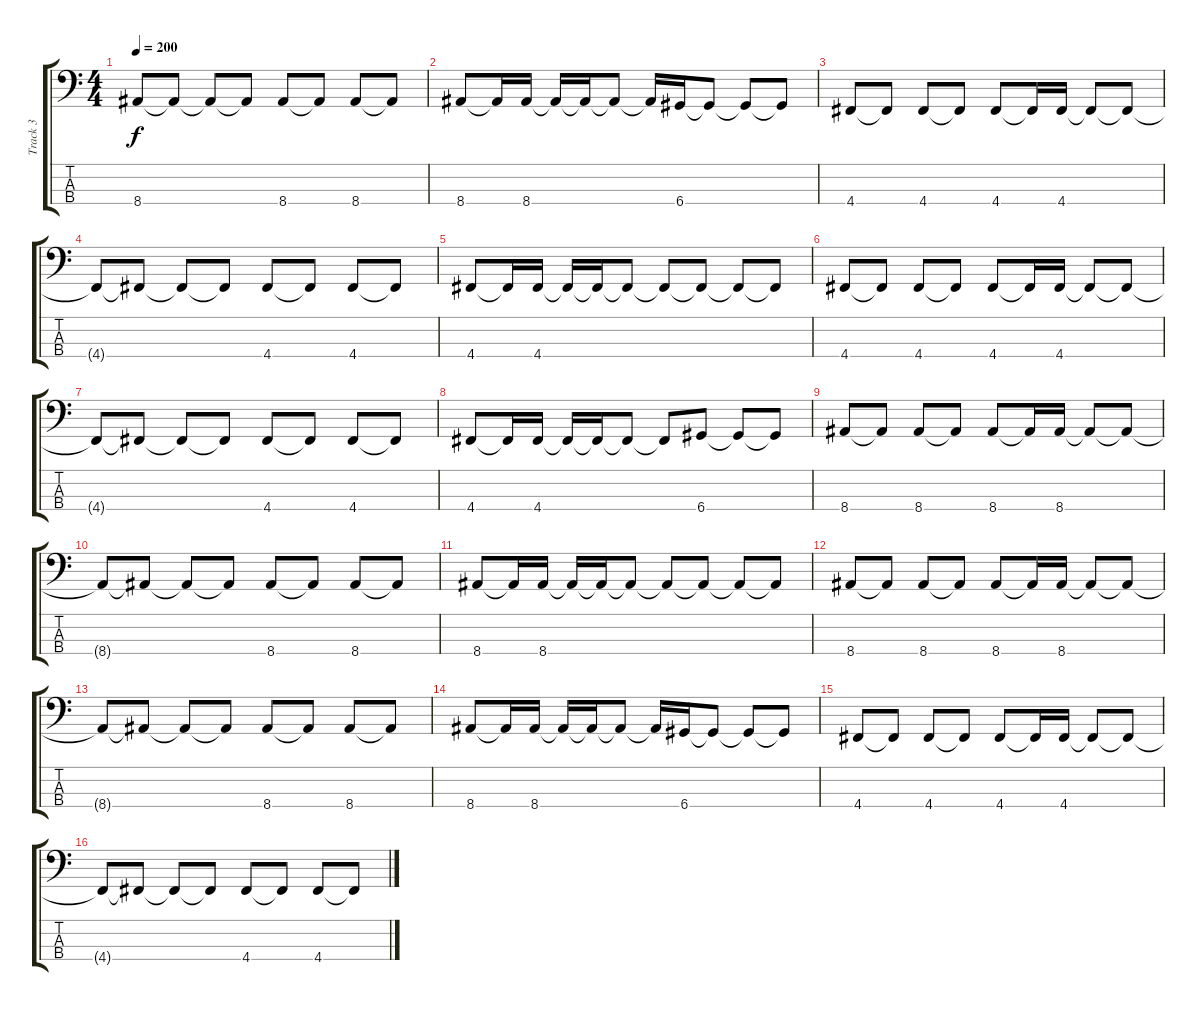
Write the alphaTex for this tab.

\track ("Track 3" "Track 3") {instrument electricbassfinger}
\staff {score tabs}
\tuning (G2 D2 A1 D1) {hide}
\ts (4 4)
\tempo 200
\clef f4
\ks c
8.4{t}.8{dy f} 8.4{t}.8 8.4{t}.8 8.4{t}.8 8.4.8 8.4{t}.8 8.4.8 8.4{t}.8 |
8.4.8 8.4{t}.16 8.4.16 8.4{t}.16 8.4{t}.16 8.4{t}.8 8.4{t}.16 6.4.16 6.4{t}.8 6.4{t}.8 6.4{t}.8 |
4.4.8 4.4{t}.8 4.4.8 4.4{t}.8 4.4.8 4.4{t}.16 4.4.16 4.4{t}.8 4.4{t}.8 |
4.4{t}.8 4.4{t}.8 4.4{t}.8 4.4{t}.8 4.4.8 4.4{t}.8 4.4.8 4.4{t}.8 |
4.4.8 4.4{t}.16 4.4.16 4.4{t}.16 4.4{t}.16 4.4{t}.8 4.4{t}.8 4.4{t}.8 4.4{t}.8 4.4{t}.8 |
4.4.8 4.4{t}.8 4.4.8 4.4{t}.8 4.4.8 4.4{t}.16 4.4.16 4.4{t}.8 4.4{t}.8 |
4.4{t}.8 4.4{t}.8 4.4{t}.8 4.4{t}.8 4.4.8 4.4{t}.8 4.4.8 4.4{t}.8 |
4.4.8 4.4{t}.16 4.4.16 4.4{t}.16 4.4{t}.16 4.4{t}.8 4.4{t}.8 6.4.8 6.4{t}.8 6.4{t}.8 |
8.4.8 8.4{t}.8 8.4.8 8.4{t}.8 8.4.8 8.4{t}.16 8.4.16 8.4{t}.8 8.4{t}.8 |
8.4{t}.8 8.4{t}.8 8.4{t}.8 8.4{t}.8 8.4.8 8.4{t}.8 8.4.8 8.4{t}.8 |
8.4.8 8.4{t}.16 8.4.16 8.4{t}.16 8.4{t}.16 8.4{t}.8 8.4{t}.8 8.4{t}.8 8.4{t}.8 8.4{t}.8 |
8.4.8 8.4{t}.8 8.4.8 8.4{t}.8 8.4.8 8.4{t}.16 8.4.16 8.4{t}.8 8.4{t}.8 |
8.4{t}.8 8.4{t}.8 8.4{t}.8 8.4{t}.8 8.4.8 8.4{t}.8 8.4.8 8.4{t}.8 |
8.4.8 8.4{t}.16 8.4.16 8.4{t}.16 8.4{t}.16 8.4{t}.8 8.4{t}.16 6.4.16 6.4{t}.8 6.4{t}.8 6.4{t}.8 |
4.4.8 4.4{t}.8 4.4.8 4.4{t}.8 4.4.8 4.4{t}.16 4.4.16 4.4{t}.8 4.4{t}.8 |
4.4{t}.8 4.4{t}.8 4.4{t}.8 4.4{t}.8 4.4.8 4.4{t}.8 4.4.8 4.4{t}.8
